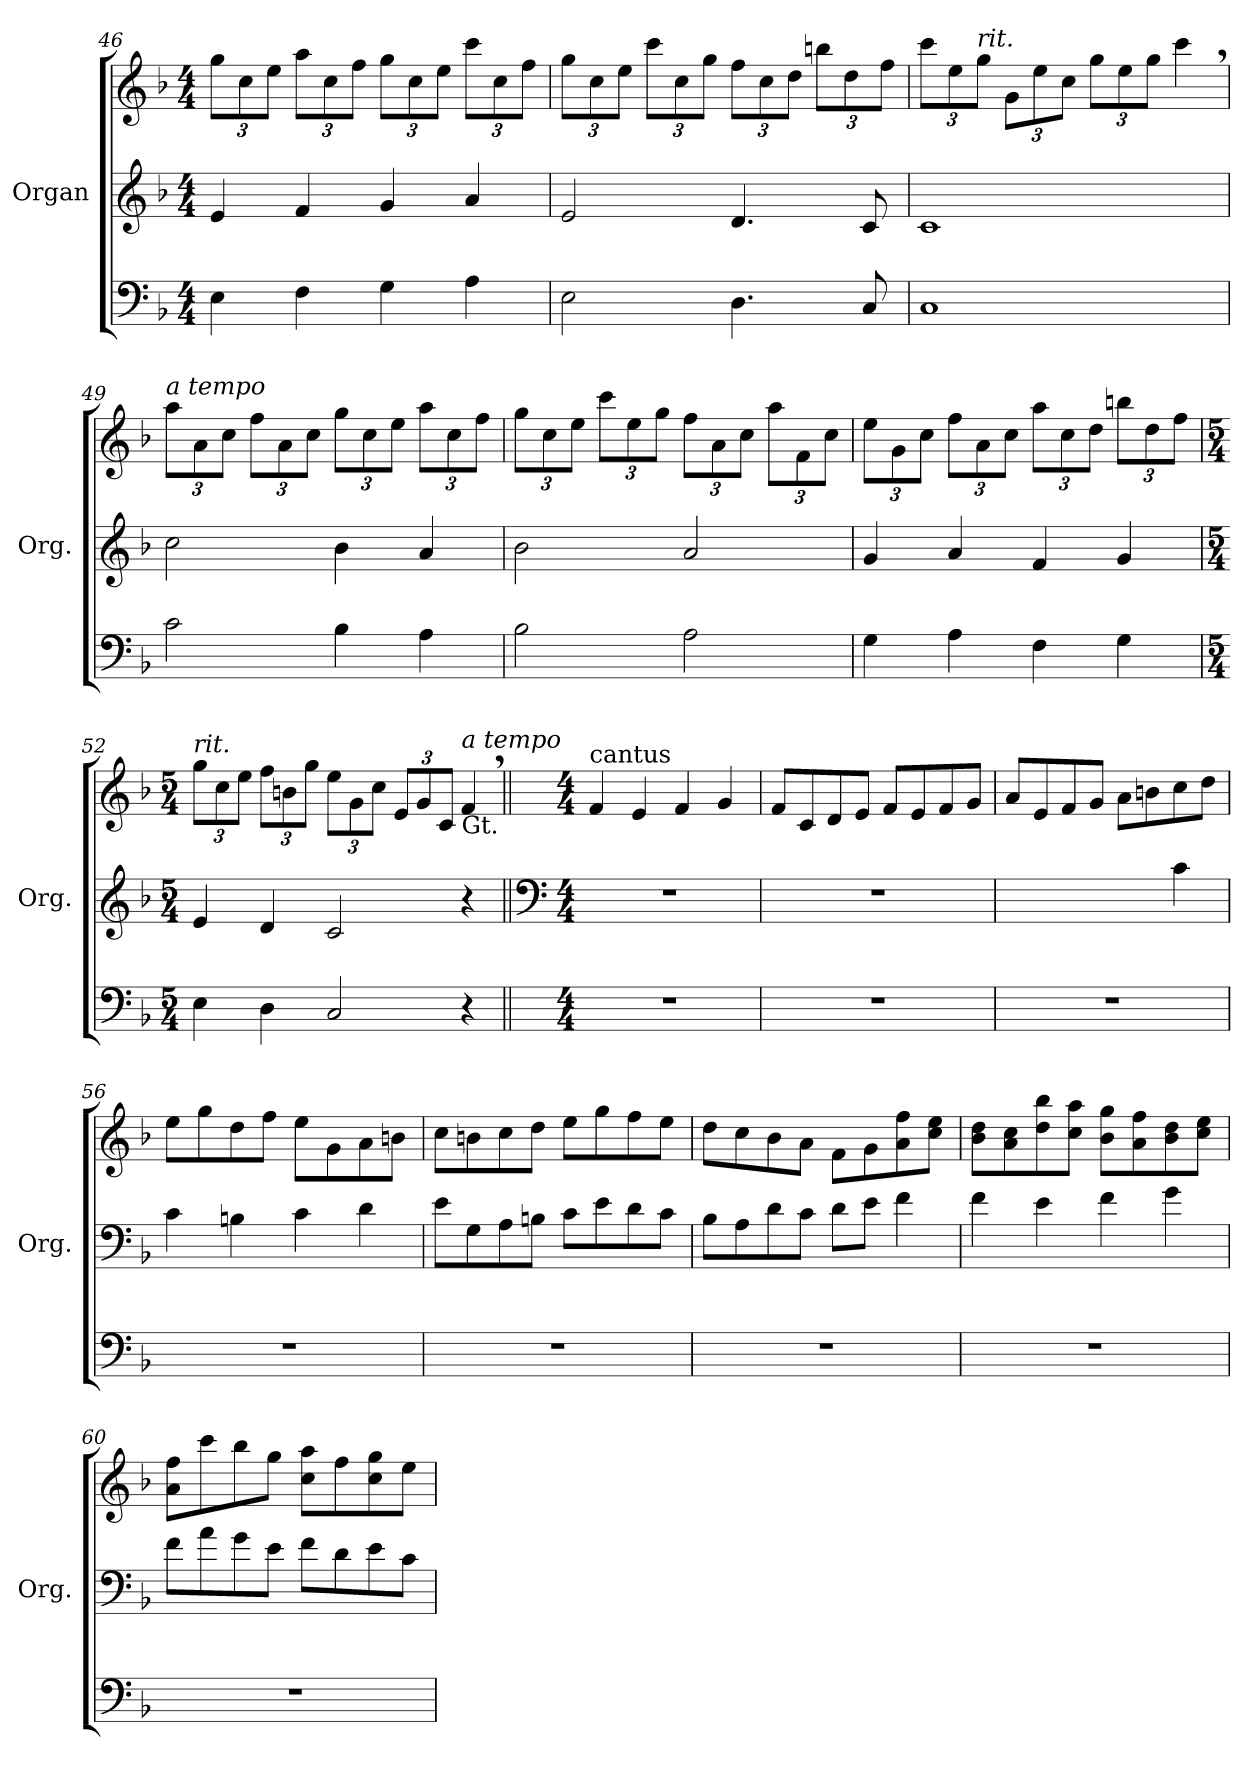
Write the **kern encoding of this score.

**kern	**kern	**kern
*part2	*part1	*part1
*staff3	*staff2	*staff1
*	*I"Organ	*
*	*I'Org.	*
!!LO:LB:g=z
*clefF4	*clefG2	*clefG2
*k[b-]	*k[b-]	*k[b-]
*F:	*F:	*F:
*M4/4	*M4/4	*M4/4
=46	=46	=46
4E!\	4e/	12gg\L
.	.	12cc\
.	.	12ee\J
4F!\	4f/	12aa\L
.	.	12cc\
.	.	12ff\J
4G!\	4g/	12gg\L
.	.	12cc\
.	.	12ee\J
4A!\	4a/	12ccc\L
.	.	12cc\
.	.	12ff\J
=47	=47	=47
2E!\	2e/	12gg\L
.	.	12cc\
.	.	12ee\J
.	.	12ccc\L
.	.	12cc\
.	.	12gg\J
4.D!\	4.d/	12ff\L
.	.	12cc\
.	.	12dd\J
.	.	12bbn\L
.	.	12dd\
8C!/	8c/	.
.	.	12ff\J
=48	=48	=48
1C!	1c	12ccc\L
.	.	12ee\
!	!	!LO:TX:a:i:t=rit.
.	.	12gg\J
.	.	12g\L
.	.	12ee\
.	.	12cc\J
.	.	12gg\L
.	.	12ee\
.	.	12gg\J
.	.	4ccc,>\
!!LO:LB:g=z
=49	=49	=49
!	!	!LO:TX:a:i:t=a tempo
2c!\	2cc\	12aa\L
.	.	12a\
.	.	12cc\J
.	.	12ff\L
.	.	12a\
.	.	12cc\J
4B-!\	4b-\	12gg\L
.	.	12cc\
.	.	12ee\J
4A!\	4a/	12aa\L
.	.	12cc\
.	.	12ff\J
=50	=50	=50
2B-!\	2b-\	12gg\L
.	.	12cc\
.	.	12ee\J
.	.	12ccc\L
.	.	12ee\
.	.	12gg\J
2A!\	2a/	12ff\L
.	.	12a\
.	.	12cc\J
.	.	12aa\L
.	.	12f\
.	.	12cc\J
=51	=51	=51
4G!\	4g/	12ee\L
.	.	12g\
.	.	12cc\J
4A!\	4a/	12ff\L
.	.	12a\
.	.	12cc\J
4F!\	4f/	12aa\L
.	.	12cc\
.	.	12dd\J
4G!\	4g/	12bbn\L
.	.	12dd\
.	.	12ff\J
!!LO:LB:g=z
=52	=52	=52
*M5/4	*M5/4	*M5/4
!	!	!LO:TX:a:i:t=rit.
4E!\	4e/	12gg\L
.	.	12cc\
.	.	12ee\J
4D!\	4d/	12ff\L
.	.	12bn\
.	.	12gg\J
2C!/	2c/	12ee\L
.	.	12g\
.	.	12cc\J
.	.	12e/L
.	.	12g/
.	.	12c/J
!	!	!LO:TX:a:i:t=a tempo
!	!	!LO:TX:b:t=Gt.
4r	4r	4f,>/
=53||	=53||	=53||
*	*clefF4	*
*M4/4	*M4/4	*M4/4
!	!	!LO:TX:a:t=cantus
1r	1r	4f/
.	.	4e/
.	.	4f/
.	.	4g/
=54	=54	=54
1r	1r	8f/L
.	.	8c/
.	.	8d/
.	.	8e/J
.	.	8f/L
.	.	8e/
.	.	8f/
.	.	8g/J
=55	=55	=55
1r	4ryy	8a/L
.	.	8e/
.	4ryy	8f/
.	.	8g/J
.	4ryy	8a\L
.	.	8bn\
.	4c\	8cc\
.	.	8dd\J
!!LO:PB:g=z
=56	=56	=56
1r	4c\	8ee\L
.	.	8gg\
.	4Bn\	8dd\
.	.	8ff\J
.	4c\	8ee\L
.	.	8g\
.	4d\	8a\
.	.	8bn\J
=57	=57	=57
1r	8e\L	8cc\L
.	8G\	8bn\
.	8A\	8cc\
.	8Bn\J	8dd\J
.	8c\L	8ee\L
.	8e\	8gg\
.	8d\	8ff\
.	8c\J	8ee\J
=58	=58	=58
1r	8B-i\L	8dd\L
.	8A\	8cc\
.	8d\	8b-i\
.	8c\J	8a\J
.	8d\L	8f\L
.	8e\J	8g\
.	4f\	8a\ 8ff\
.	.	8cc\ 8ee\J
=59	=59	=59
1r	4f\	8b-\ 8dd\L
.	.	8a\ 8cc\
.	4e\	8dd\ 8bb-\
.	.	8cc\ 8aa\J
.	4f\	8b-\ 8gg\L
.	.	8a\ 8ff\
.	4g\	8b-\ 8dd\
.	.	8cc\ 8ee\J
!!LO:LB:g=z
=60	=60	=60
1r	8f\L	8a\ 8ff\L
.	8a\	8ccc\
.	8g\	8bb-\
.	8e\J	8gg\J
.	8f\L	8cc\ 8aa\L
.	8d\	8ff\
.	8e\	8cc\ 8gg\
.	8c\J	8ee\J
=	=	=
*-	*-	*-
